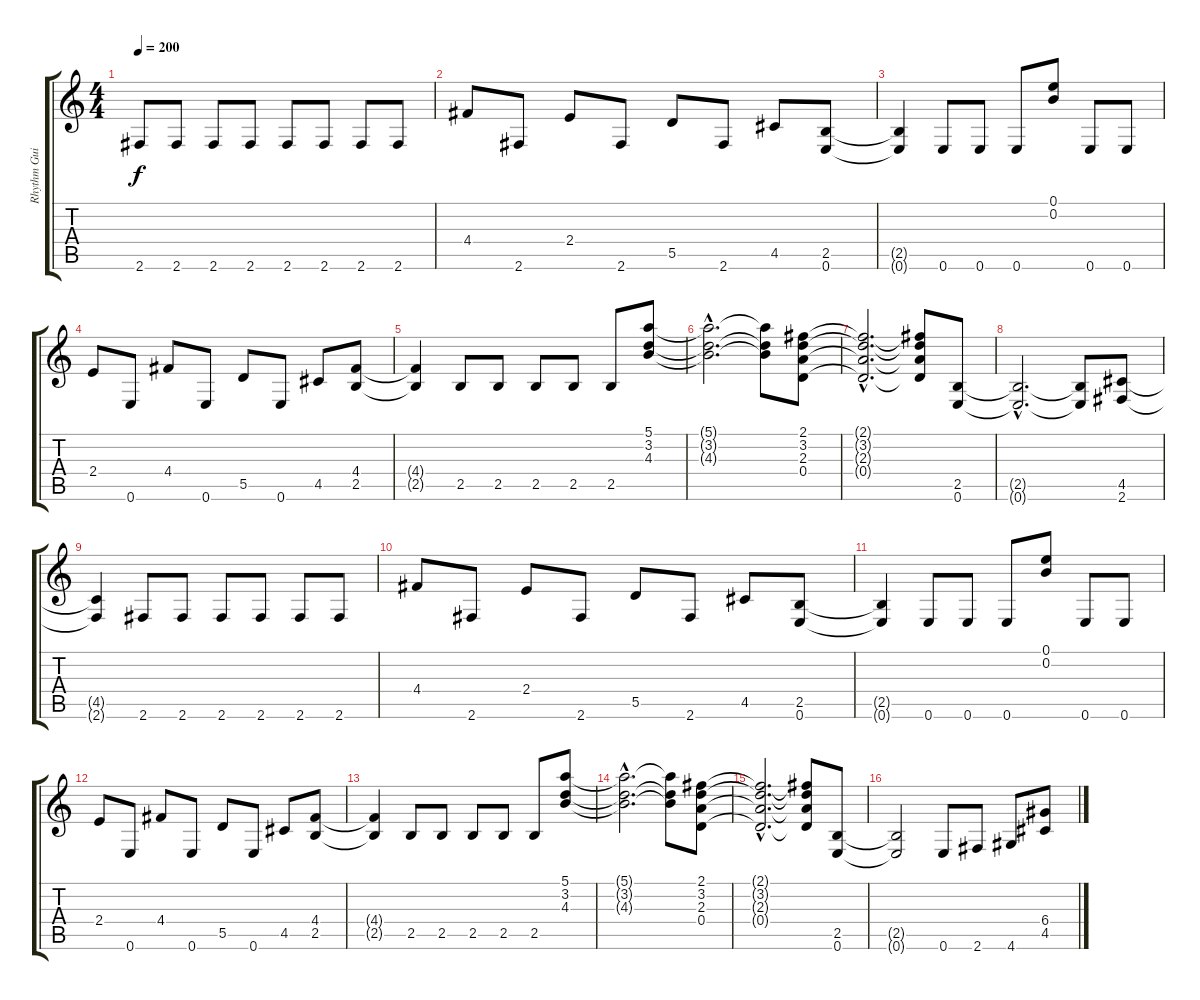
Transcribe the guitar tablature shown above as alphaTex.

\track ("Rhythm Guitar" "Rhythm Gui") {instrument distortionguitar}
\staff {score tabs}
\tuning (E4 B3 G3 D3 A2 E2) {hide}
\ts (4 4)
\tempo 200
\clef g2
\ks c
2.6{t}.8{dy f} 2.6.8 2.6.8 2.6.8 2.6.8 2.6.8 2.6.8 2.6.8 |
4.4.8 2.6.8 2.4.8 2.6.8 5.5.8 2.6.8 4.5.8 (2.5 0.6).8 |
(2.5{t} 0.6{t}).4 0.6.8 0.6.8 0.6.8 (0.1 0.2).8 0.6.8 0.6.8 |
2.4.8 0.6.8 4.4.8 0.6.8 5.5.8 0.6.8 4.5.8 (4.4 2.5).8 |
(4.4{t} 2.5{t}).4 2.5.8 2.5.8 2.5.8 2.5.8 2.5.8 (5.1 3.2 4.3).8 |
(5.1{hac t} 3.2{hac t} 4.3{hac t}).2{d} (5.1{t} 3.2{t} 4.3{t}).8 (2.1 3.2 2.3 0.4).8 |
(2.1{hac t} 3.2{hac t} 2.3{hac t} 0.4{hac t}).2{d} (2.1{t} 3.2{t} 2.3{t} 0.4{t}).8 (2.5 0.6).8 |
(2.5{hac t} 0.6{hac t}).2{d} (2.5{t} 0.6{t}).8 (4.5 2.6).8 |
(4.5{t} 2.6{t}).4 2.6.8 2.6.8 2.6.8 2.6.8 2.6.8 2.6.8 |
4.4.8 2.6.8 2.4.8 2.6.8 5.5.8 2.6.8 4.5.8 (2.5 0.6).8 |
(2.5{t} 0.6{t}).4 0.6.8 0.6.8 0.6.8 (0.1 0.2).8 0.6.8 0.6.8 |
2.4.8 0.6.8 4.4.8 0.6.8 5.5.8 0.6.8 4.5.8 (4.4 2.5).8 |
(4.4{t} 2.5{t}).4 2.5.8 2.5.8 2.5.8 2.5.8 2.5.8 (5.1 3.2 4.3).8 |
(5.1{hac t} 3.2{hac t} 4.3{hac t}).2{d} (5.1{t} 3.2{t} 4.3{t}).8 (2.1 3.2 2.3 0.4).8 |
(2.1{hac t} 3.2{hac t} 2.3{hac t} 0.4{hac t}).2{d} (2.1{t} 3.2{t} 2.3{t} 0.4{t}).8 (2.5 0.6).8 |
(2.5{t} 0.6{t}).2 0.6.8 2.6.8 4.6.8 (6.4 4.5).8
